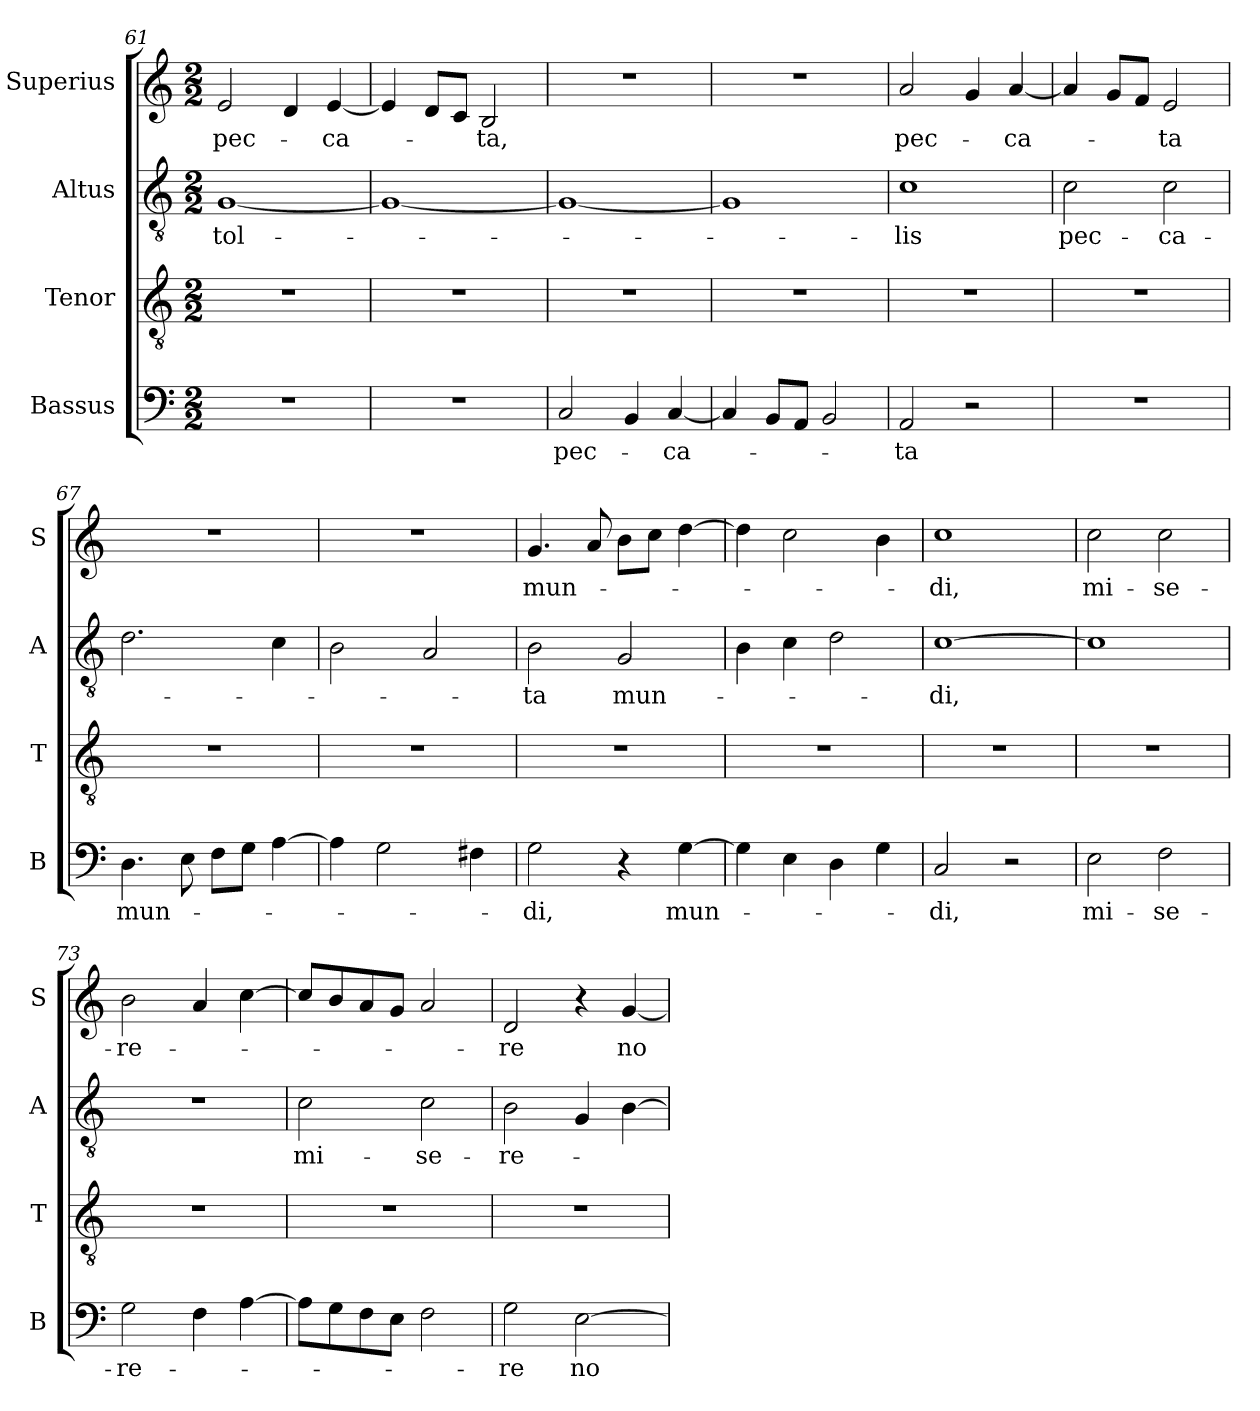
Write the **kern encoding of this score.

**kern	**text	**kern	**kern	**text	**kern	**text
*part4	*part4	*part3	*part2	*part2	*part1	*part1
*staff4	*staff4	*staff3	*staff2	*staff2	*staff1	*staff1
*I"Bassus	*	*I"Tenor	*I"Altus	*	*I"Superius	*
*I'B	*	*I'T	*I'A	*	*I'S	*
*clefF4	*	*clefGv2	*clefGv2	*	*clefG2	*
*k[]	*	*k[]	*k[]	*	*k[]	*
*M2/2	*	*M2/2	*M2/2	*	*M2/2	*
=61	=61	=61	=61	=61	=61	=61
!	!	!	!	!	!	!LO:LY:i
1r	.	1r	[1G	tol-	2e	pec-
.	.	.	.	.	4d	.
!	!	!	!	!	!	!LO:LY:i
.	.	.	.	.	[4e	-ca-
=62	=62	=62	=62	=62	=62	=62
1r	.	1r	1G_	.	4e]	.
.	.	.	.	.	8dL	.
.	.	.	.	.	8cJ	.
!	!	!	!	!	!	!LO:LY:i
.	.	.	.	.	2B	-ta,
=63	=63	=63	=63	=63	=63	=63
2C	pec-	1r	1G_	.	1r	.
4BB	.	.	.	.	.	.
[4C	-ca-	.	.	.	.	.
=64	=64	=64	=64	=64	=64	=64
4C]	.	1r	1G]	.	1r	.
8BBL	.	.	.	.	.	.
8AAJ	.	.	.	.	.	.
2BB	.	.	.	.	.	.
=65	=65	=65	=65	=65	=65	=65
2AA	-ta	1r	1c	-lis	2a	pec-
2r	.	.	.	.	4g	.
.	.	.	.	.	[4a	-ca-
=66	=66	=66	=66	=66	=66	=66
1r	.	1r	2c	pec-	4a]	.
.	.	.	.	.	8gL	.
.	.	.	.	.	8fJ	.
.	.	.	2c	-ca-	2e	-ta
=67	=67	=67	=67	=67	=67	=67
4.D	mun-	1r	2.d	.	1r	.
8E	.	.	.	.	.	.
8FL	.	.	.	.	.	.
8GJ	.	.	.	.	.	.
[4A	.	.	4c	.	.	.
=68	=68	=68	=68	=68	=68	=68
4A]	.	1r	2B	.	1r	.
2G	.	.	.	.	.	.
.	.	.	2A	.	.	.
4F#i	.	.	.	.	.	.
=69	=69	=69	=69	=69	=69	=69
2G	-di,	1r	2B	-ta	4.g	mun-
.	.	.	.	.	8a	.
4r	.	.	2G	mun-	8bL	.
.	.	.	.	.	8ccJ	.
!	!LO:LY:i	!	!	!	!	!
[4G	mun-	.	.	.	[4dd	.
=70	=70	=70	=70	=70	=70	=70
4G]	.	1r	4B	.	4dd]	.
4E	.	.	4c	.	2cc	.
4D	.	.	2d	.	.	.
4G	.	.	.	.	4b	.
=71	=71	=71	=71	=71	=71	=71
!	!LO:LY:i	!	!	!	!	!
2C	-di,	1r	[1c	-di,	1cc	-di,
2r	.	.	.	.	.	.
=72	=72	=72	=72	=72	=72	=72
2E	mi-	1r	1c]	.	2cc	mi-
2F	-se-	.	.	.	2cc	-se-
=73	=73	=73	=73	=73	=73	=73
2G	-re-	1r	1r	.	2b	-re-
4F	.	.	.	.	4a	.
[4A	.	.	.	.	[4cc	.
=74	=74	=74	=74	=74	=74	=74
8AL]	.	1r	2c	mi-	8ccL]	.
8G	.	.	.	.	8b	.
8F	.	.	.	.	8a	.
8EJ	.	.	.	.	8gJ	.
2F	.	.	2c	-se-	2a	.
=75	=75	=75	=75	=75	=75	=75
2G	-re	1r	2B	-re-	2d	-re
[2E	no-	.	4G	.	4r	.
.	.	.	[4B	.	[4g	no-
=	=	=	=	=	=	=
*-	*-	*-	*-	*-	*-	*-
